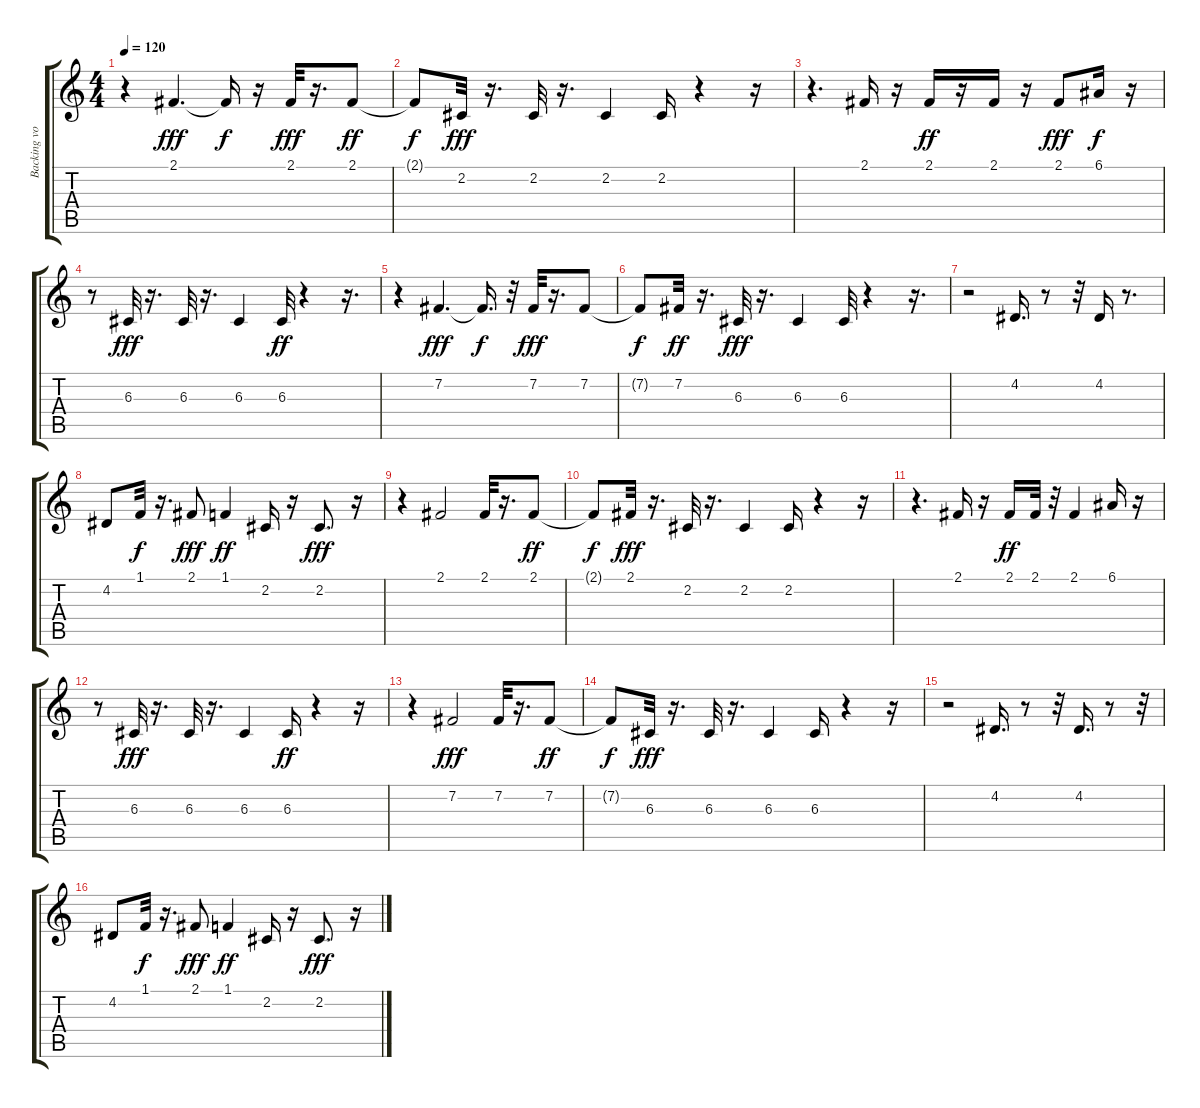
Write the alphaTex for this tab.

\track ("Backing vocals" "Backing vo") {instrument altosax}
\staff {score tabs}
\tuning (E4 B3 G3 D3 A2 E2) {hide}
\ts (4 4)
\tempo 120
\clef g2
\ks c
r.4{dy fff} 2.1.4{d} 2.1{t}.16{dy f} r.16 2.1.32{dy fff} r.16{d} 2.1.8{dy ff} |
2.1{t}.8{dy f} 2.2.32{dy fff} r.16{d} 2.2.32 r.16{d} 2.2.4 2.2.16 r.4 r.16 |
r.4{d} 2.1.16 r.16 2.1.16{dy ff} r.16 2.1.16 r.16 2.1.8{dy fff} 6.1.16{dy f} r.16 |
r.8 6.3.32{dy fff} r.16{d} 6.3.32 r.16{d} 6.3.4 6.3.32{dy ff} r.4 r.16{d} |
r.4 7.2.4{d dy fff} 7.2{t}.16{d dy f} r.32 7.2.32{dy fff} r.16{d} 7.2.8 |
7.2{t}.8{dy f} 7.2.32{dy ff} r.16{d} 6.3.32{dy fff} r.16{d} 6.3.4 6.3.32 r.4 r.16{d} |
r.2 4.2.16{d} r.8 r.32 4.2.16 r.8{d} |
4.2.8 1.1.32{dy f} r.16{d} 2.1.8{dy fff} 1.1.4{dy ff} 2.2.16 r.16 2.2.8{d dy fff} r.16 |
r.4 2.1.2 2.1.32 r.16{d} 2.1.8{dy ff} |
2.1{t}.8{dy f} 2.1.32{dy fff} r.16{d} 2.2.32 r.16{d} 2.2.4 2.2.16 r.4 r.16 |
r.4{d} 2.1.16 r.16 2.1.16{dy ff} 2.1.32 r.32 2.1.4 6.1.16 r.16 |
r.8 6.3.32{dy fff} r.16{d} 6.3.32 r.16{d} 6.3.4 6.3.16{dy ff} r.4 r.16 |
r.4 7.2.2{dy fff} 7.2.32 r.16{d} 7.2.8{dy ff} |
7.2{t}.8{dy f} 6.3.32{dy fff} r.16{d} 6.3.32 r.16{d} 6.3.4 6.3.16 r.4 r.16 |
r.2 4.2.16{d} r.8 r.32 4.2.16{d} r.8 r.32 |
4.2.8 1.1.32{dy f} r.16{d} 2.1.8{dy fff} 1.1.4{dy ff} 2.2.16 r.16 2.2.8{d dy fff} r.16
